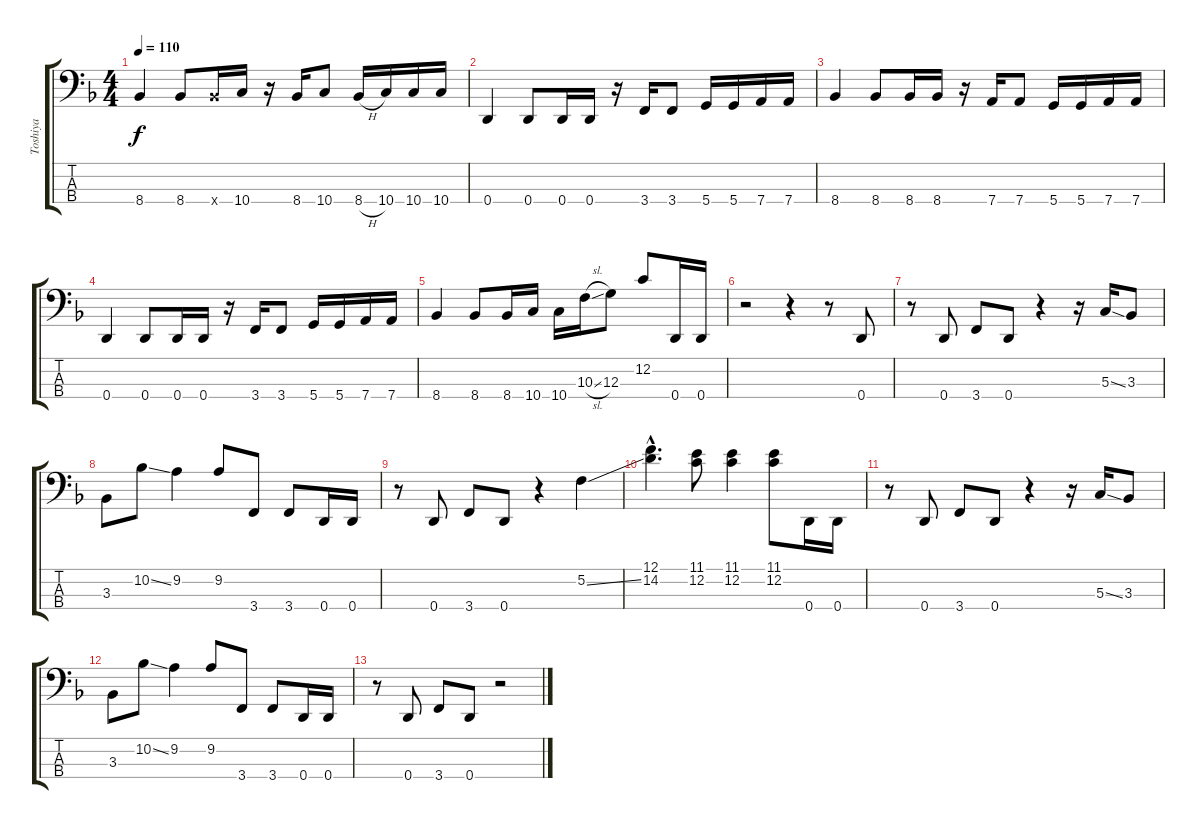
\track ("Toshiya" "Toshiya") {instrument electricbasspick}
\staff {score tabs}
\tuning (F2 C2 G1 D1) {hide}
\ts (4 4)
\tempo 110
\clef f4
\ks f
8.4.4{dy f} 8.4.8 8.4{x}.16 10.4.16 r.16 8.4.16 10.4.8 8.4{h}.16 10.4.16 10.4.16 10.4.16 |
0.4.4 0.4.8 0.4.16 0.4.16 r.16 3.4.16 3.4.8 5.4.16 5.4.16 7.4.16 7.4.16 |
8.4.4 8.4.8 8.4.16 8.4.16 r.16 7.4.16 7.4.8 5.4.16 5.4.16 7.4.16 7.4.16 |
0.4.4 0.4.8 0.4.16 0.4.16 r.16 3.4.16 3.4.8 5.4.16 5.4.16 7.4.16 7.4.16 |
8.4.4 8.4.8 8.4.16 10.4.16 10.4.16 10.3{sl}.16 12.3.8 12.2.8 0.4.16 0.4.16 |
r.2 r.4 r.8 0.4.8 |
r.8 0.4.8 3.4.8 0.4.8 r.4 r.16 5.3{ss}.16 3.3.8 |
3.3.8 10.2{ss}.8 9.2.4 9.2.8 3.4.8 3.4.8 0.4.16 0.4.16 |
r.8 0.4.8 3.4.8 0.4.8 r.4 5.2{ss}.4 |
(12.1{hac} 14.2{hac}).4{d} (11.1 12.2).8 (11.1 12.2).4 (11.1 12.2).8 0.4.16 0.4.16 |
r.8 0.4.8 3.4.8 0.4.8 r.4 r.16 5.3{ss}.16 3.3.8 |
3.3.8 10.2{ss}.8 9.2.4 9.2.8 3.4.8 3.4.8 0.4.16 0.4.16 |
r.8 0.4.8 3.4.8 0.4.8 r.2
